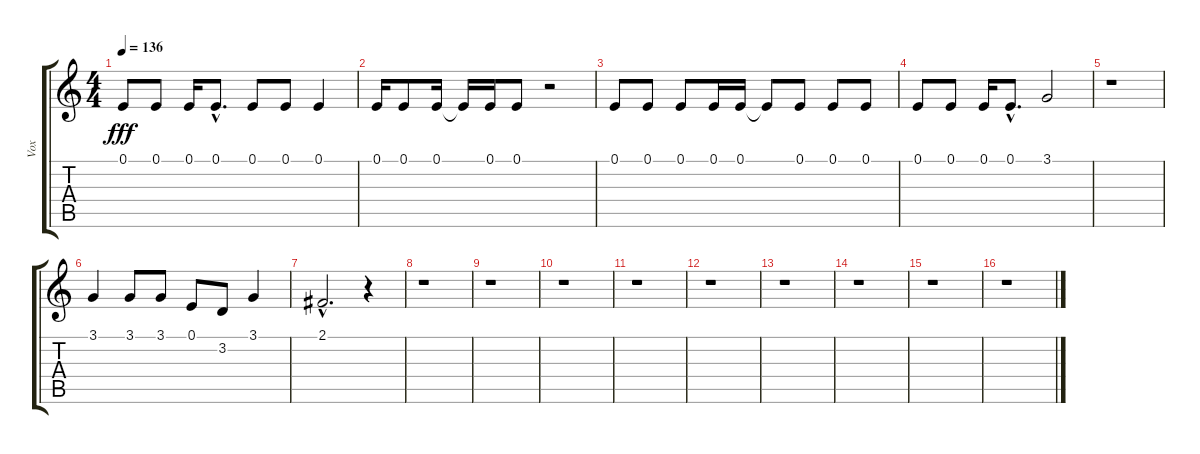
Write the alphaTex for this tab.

\track ("Vox" "Vox") {instrument brightacousticpiano}
\staff {score tabs}
\tuning (E4 B3 G3 D3 A2 E2) {hide}
\ts (4 4)
\tempo 136
\clef g2
\ks c
0.1.8{dy fff} 0.1.8 0.1.16 0.1{hac}.8{d} 0.1.8 0.1.8 0.1.4 |
0.1.16 0.1.8 0.1.16 0.1{t}.16 0.1.16 0.1.8 r.2 |
0.1.8 0.1.8 0.1.8 0.1.16 0.1.16 0.1{t}.8 0.1.8 0.1.8 0.1.8 |
0.1.8 0.1.8 0.1.16 0.1{hac}.8{d} 3.1.2 |
r.1 |
3.1.4 3.1.8 3.1.8 0.1.8 3.2.8 3.1.4 |
2.1{hac}.2{d} r.4 |
r.1 |
r.1 |
r.1 |
r.1 |
r.1 |
r.1 |
r.1 |
r.1 |
r.1
